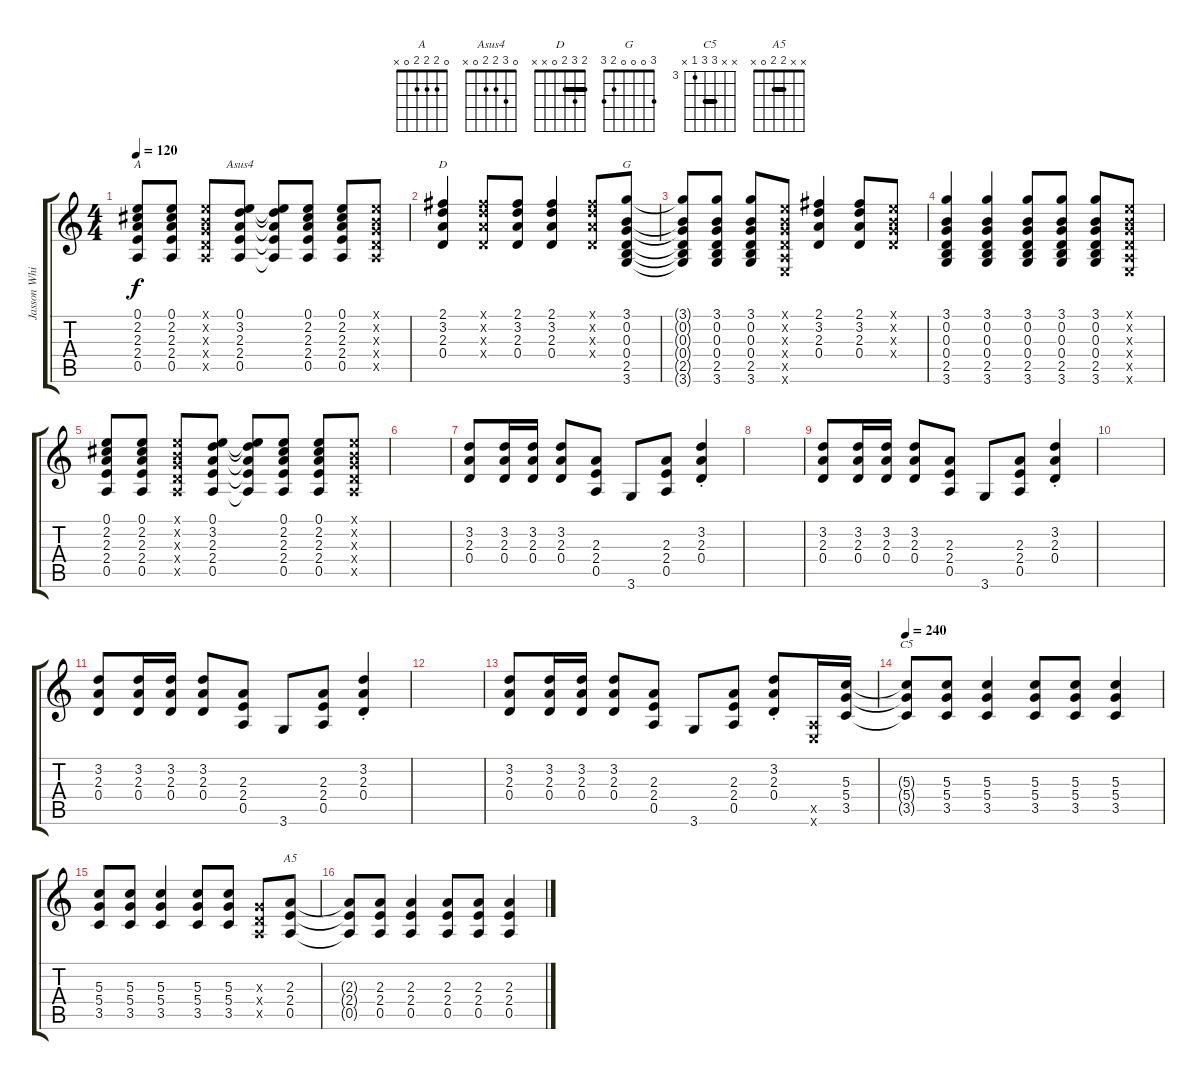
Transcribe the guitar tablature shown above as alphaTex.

\track ("Jasson Whilles" "Jasson Whi") {instrument distortionguitar}
\staff {score tabs}
\tuning (E4 B3 G3 D3 A2 E2) {hide}
\chord ("A" 0 2 2 2 0 x)
\chord ("Asus4" 0 3 2 2 0 x)
\chord ("D" 2 3 2 0 x x) {barre 2}
\chord ("G" 3 0 0 0 2 3)
\chord ("C5" x x 5 5 3 x) {firstfret 3 barre 5}
\chord ("A5" x x 2 2 0 x) {barre 2}
\ts (4 4)
\tempo 120
\clef g2
\ks c
(0.1 2.2 2.3 2.4 0.5).8{ch "A" dy f} (0.1 2.2 2.3 2.4 0.5).8 (0.1{x} 0.2{x} 0.3{x} 0.4{x} 0.5{x}).8 (0.1 3.2 2.3 2.4 0.5).8{ch "Asus4"} (0.1{t} 3.2{t} 2.3{t} 2.4{t} 0.5{t}).8 (0.1 2.2 2.3 2.4 0.5).8 (0.1 2.2 2.3 2.4 0.5).8 (0.1{x} 0.2{x} 0.3{x} 0.4{x} 0.5{x}).8 |
(2.1 3.2 2.3 0.4).4{ch "D"} (2.1{x} 3.2{x} 2.3{x} 0.4{x}).8 (2.1 3.2 2.3 0.4).8 (2.1 3.2 2.3 0.4).4 (2.1{x} 3.2{x} 2.3{x} 0.4{x}).8 (3.1 0.2 0.3 0.4 2.5 3.6).8{ch "G"} |
(3.1{t} 0.2{t} 0.3{t} 0.4{t} 2.5{t} 3.6{t}).8 (3.1 0.2 0.3 0.4 2.5 3.6).8 (3.1 0.2 0.3 0.4 2.5 3.6).8 (0.1{x} 0.2{x} 0.3{x} 0.4{x} 0.5{x} 0.6{x}).8 (2.1 3.2 2.3 0.4).4 (2.1 3.2 2.3 0.4).8 (0.1{x} 0.2{x} 0.3{x} 0.4{x}).8 |
(3.1 0.2 0.3 0.4 2.5 3.6).4 (3.1 0.2 0.3 0.4 2.5 3.6).4 (3.1 0.2 0.3 0.4 2.5 3.6).8 (3.1 0.2 0.3 0.4 2.5 3.6).8 (3.1 0.2 0.3 0.4 2.5 3.6).8 (0.1{x} 0.2{x} 0.3{x} 0.4{x} 0.5{x} 0.6{x}).8 |
(0.1 2.2 2.3 2.4 0.5).8 (0.1 2.2 2.3 2.4 0.5).8 (0.1{x} 0.2{x} 0.3{x} 0.4{x} 0.5{x}).8 (0.1 3.2 2.3 2.4 0.5).8 (0.1{t} 3.2{t} 2.3{t} 2.4{t} 0.5{t}).8 (0.1 2.2 2.3 2.4 0.5).8 (0.1 2.2 2.3 2.4 0.5).8 (0.1{x} 0.2{x} 0.3{x} 0.4{x} 0.5{x}).8 |
|
(3.2 2.3 0.4).8 (3.2 2.3 0.4).16 (3.2 2.3 0.4).16 (3.2 2.3 0.4).8 (2.3 2.4 0.5).8 3.6.8 (2.3 2.4 0.5).8 (3.2{st} 2.3{st} 0.4{st}).4 |
|
(3.2 2.3 0.4).8 (3.2 2.3 0.4).16 (3.2 2.3 0.4).16 (3.2 2.3 0.4).8 (2.3 2.4 0.5).8 3.6.8 (2.3 2.4 0.5).8 (3.2{st} 2.3{st} 0.4{st}).4 |
|
(3.2 2.3 0.4).8 (3.2 2.3 0.4).16 (3.2 2.3 0.4).16 (3.2 2.3 0.4).8 (2.3 2.4 0.5).8 3.6.8 (2.3 2.4 0.5).8 (3.2{st} 2.3{st} 0.4{st}).4 |
|
(3.2 2.3 0.4).8 (3.2 2.3 0.4).16 (3.2 2.3 0.4).16 (3.2 2.3 0.4).8 (2.3 2.4 0.5).8 3.6.8 (2.3 2.4 0.5).8 (3.2{st} 2.3{st} 0.4{st}).8 (0.5{x} 0.6{x}).16 (5.3 5.4 3.5).16 |
\tempo 240
(5.3{t} 5.4{t} 3.5{t}).8{ch "C5"} (5.3 5.4 3.5).8 (5.3 5.4 3.5).4 (5.3 5.4 3.5).8 (5.3 5.4 3.5).8 (5.3 5.4 3.5).4 |
(5.3 5.4 3.5).8 (5.3 5.4 3.5).8 (5.3 5.4 3.5).4 (5.3 5.4 3.5).8 (5.3 5.4 3.5).8 (0.3{x} 0.4{x} 0.5{x}).8 (2.3 2.4 0.5).8{ch "A5"} |
(2.3{t} 2.4{t} 0.5{t}).8 (2.3 2.4 0.5).8 (2.3 2.4 0.5).4 (2.3 2.4 0.5).8 (2.3 2.4 0.5).8 (2.3 2.4 0.5).4
